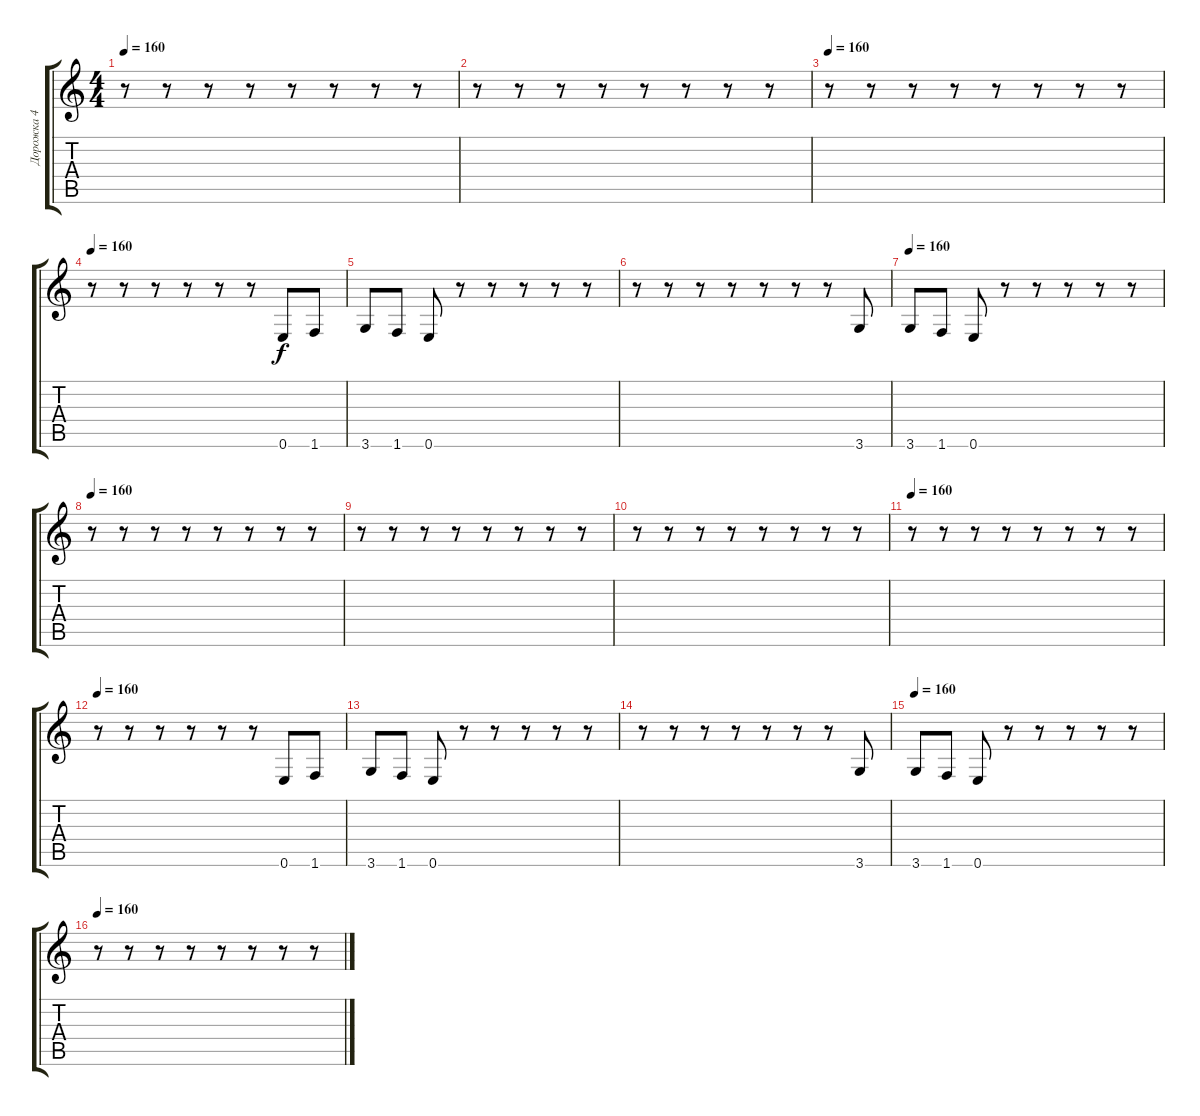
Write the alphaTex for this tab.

\track ("Дорожка 4" "Дорожка 4") {instrument acousticguitarnylon}
\staff {score tabs}
\tuning (E4 B3 G3 D3 A2 E2) {hide}
\ts (4 4)
\tempo 160
\clef g2
\ks c
r.8{dy f} r.8 r.8 r.8 r.8 r.8 r.8 r.8 |
r.8 r.8 r.8 r.8 r.8 r.8 r.8 r.8 |
\tempo 160
r.8 r.8 r.8 r.8 r.8 r.8 r.8 r.8 |
\tempo 160
r.8 r.8 r.8 r.8 r.8 r.8 0.6.8 1.6.8 |
3.6.8 1.6.8 0.6.8 r.8 r.8 r.8 r.8 r.8 |
r.8 r.8 r.8 r.8 r.8 r.8 r.8 3.6.8 |
\tempo 160
3.6.8 1.6.8 0.6.8 r.8 r.8 r.8 r.8 r.8 |
\tempo 160
r.8 r.8 r.8 r.8 r.8 r.8 r.8 r.8 |
r.8 r.8 r.8 r.8 r.8 r.8 r.8 r.8 |
r.8 r.8 r.8 r.8 r.8 r.8 r.8 r.8 |
\tempo 160
r.8 r.8 r.8 r.8 r.8 r.8 r.8 r.8 |
\tempo 160
r.8 r.8 r.8 r.8 r.8 r.8 0.6.8 1.6.8 |
3.6.8 1.6.8 0.6.8 r.8 r.8 r.8 r.8 r.8 |
r.8 r.8 r.8 r.8 r.8 r.8 r.8 3.6.8 |
\tempo 160
3.6.8 1.6.8 0.6.8 r.8 r.8 r.8 r.8 r.8 |
\tempo 160
r.8 r.8 r.8 r.8 r.8 r.8 r.8 r.8
